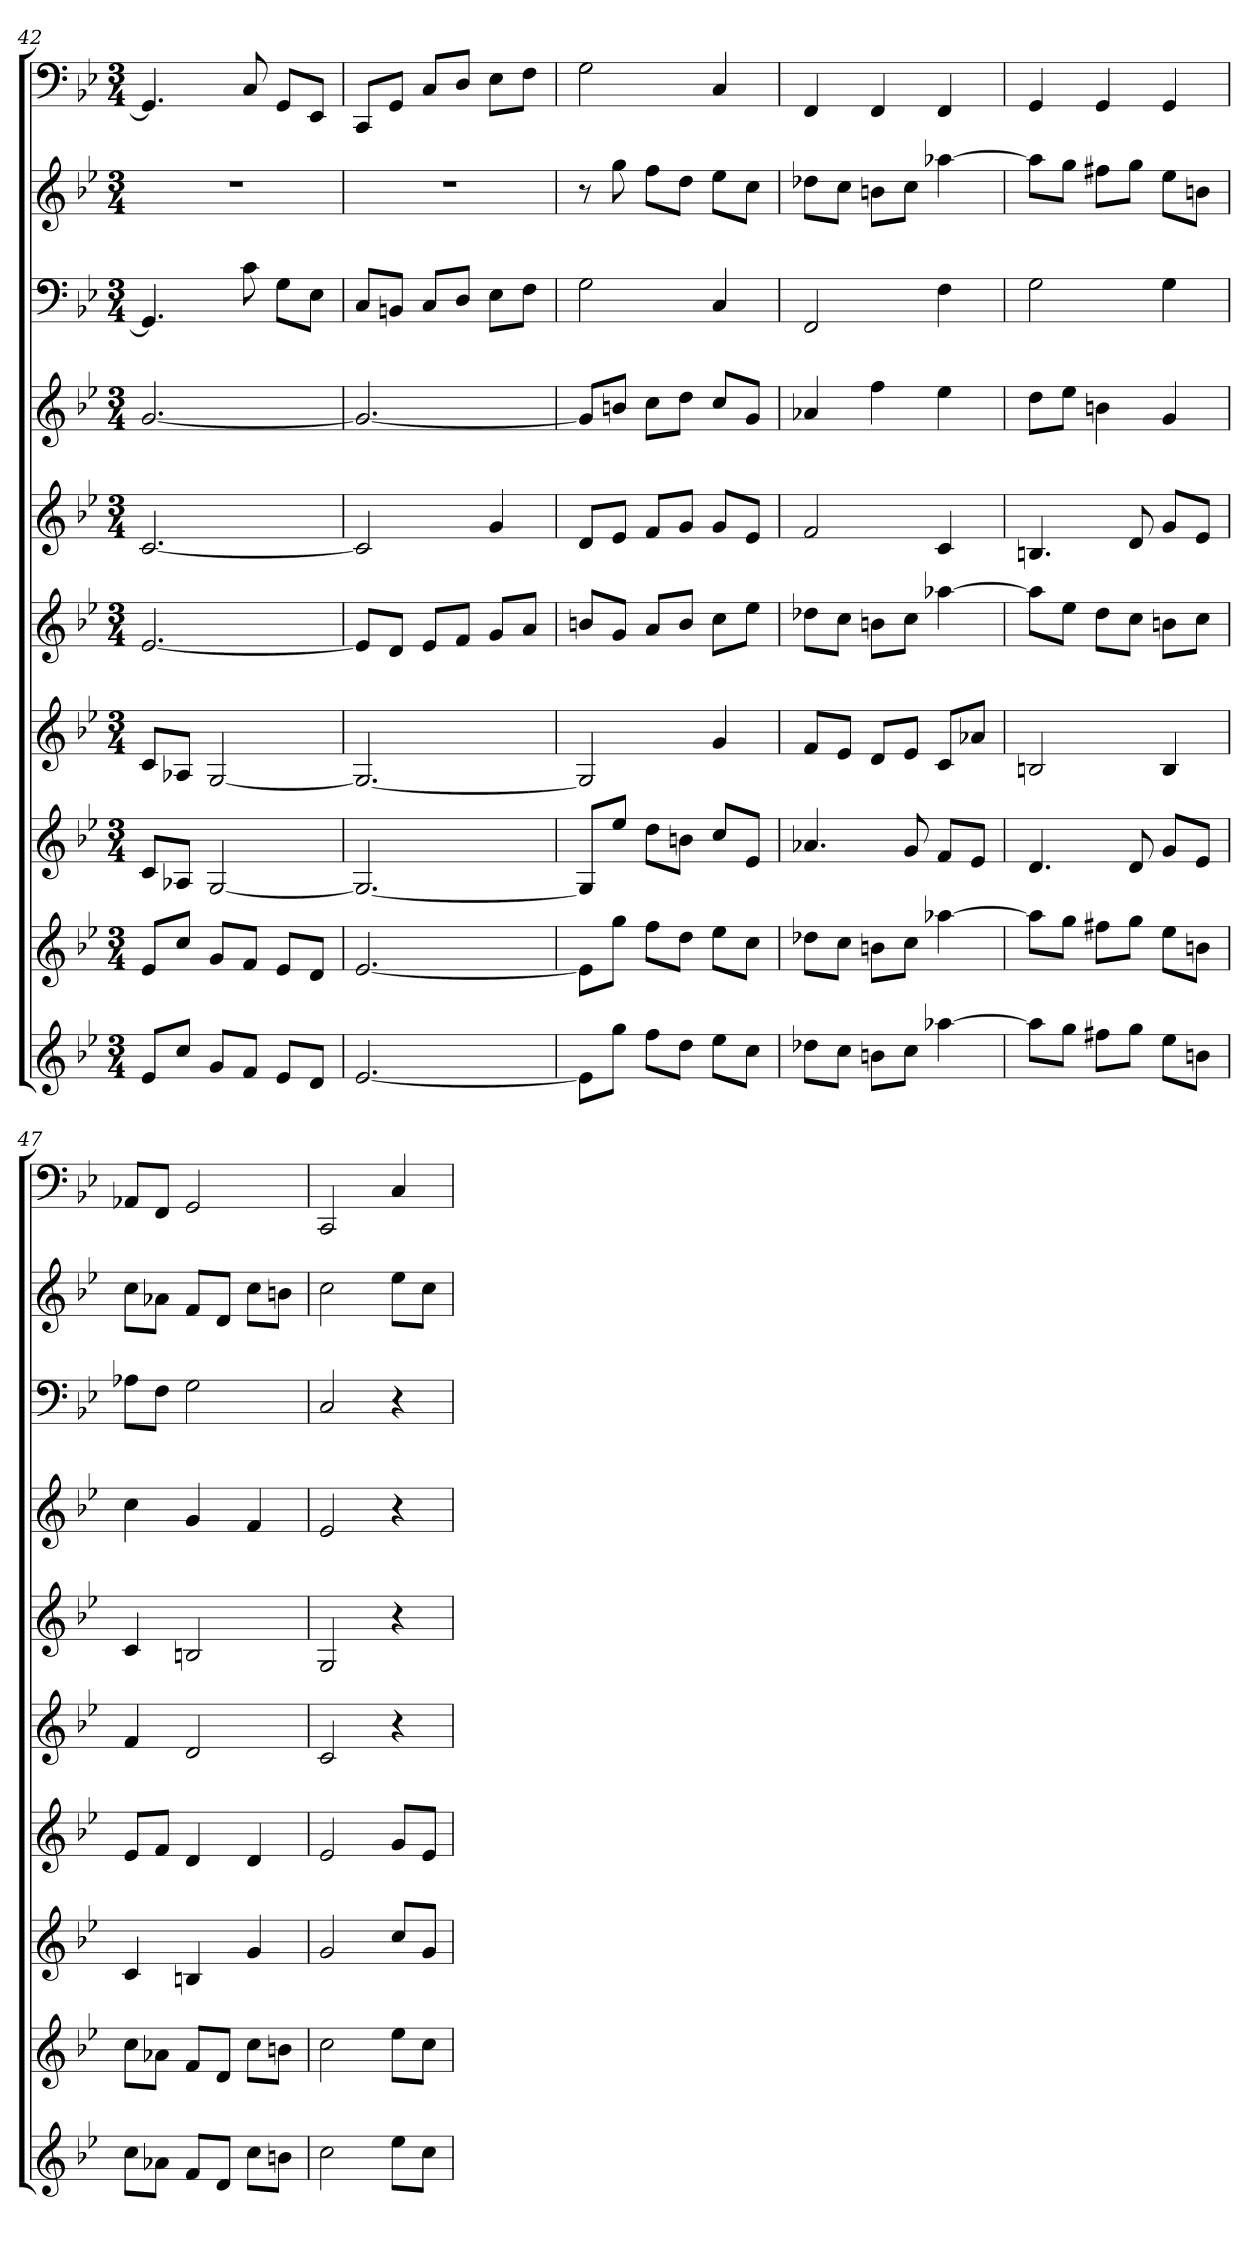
**kern	**kern	**kern	**kern	**kern	**kern	**kern	**kern	**kern	**kern
*part10	*part9	*part8	*part7	*part6	*part5	*part4	*part3	*part2	*part1
*staff10	*staff9	*staff8	*staff7	*staff6	*staff5	*staff4	*staff3	*staff2	*staff1
*clefG2	*clefG2	*clefG2	*clefG2	*clefG2	*clefG2	*clefG2	*clefF4	*clefG2	*clefF4
*k[b-e-]	*k[b-e-]	*k[b-e-]	*k[b-e-]	*k[b-e-]	*k[b-e-]	*k[b-e-]	*k[b-e-]	*k[b-e-]	*k[b-e-]
*g:	*g:	*g:	*g:	*g:	*g:	*g:	*g:	*g:	*g:
*M3/4	*M3/4	*M3/4	*M3/4	*M3/4	*M3/4	*M3/4	*M3/4	*M3/4	*M3/4
=42	=42	=42	=42	=42	=42	=42	=42	=42	=42
8e-/L	8e-/L	8c/L	8c/L	[2.e-	[2.c	[2.g	4.GG]	2.r	4.GG]
8cc/J	8cc/J	8A-X/J	8A-X/J	.	.	.	.	.	.
8g/L	8g/L	[2G	[2G	.	.	.	.	.	.
8f/J	8f/J	.	.	.	.	.	8c	.	8C
8e-/L	8e-/L	.	.	.	.	.	8G\L	.	8GG/L
8d/J	8d/J	.	.	.	.	.	8E-\J	.	8EE-/J
=43	=43	=43	=43	=43	=43	=43	=43	=43	=43
[2.e-	[2.e-	2.G_	2.G_	8e-/L]	2c]	2.g_	8C/L	2.r	8CC/L
.	.	.	.	8d/J	.	.	8BBn/J	.	8GG/J
.	.	.	.	8e-/L	.	.	8C/L	.	8C/L
.	.	.	.	8f/J	.	.	8D/J	.	8D/J
.	.	.	.	8g/L	4g	.	8E-\L	.	8E-\L
.	.	.	.	8a/J	.	.	8F\J	.	8F\J
=44	=44	=44	=44	=44	=44	=44	=44	=44	=44
8e-\L]	8e-\L]	8G/L]	2G]	8bn/L	8d/L	8g/L]	2G	8r	2G
8gg\J	8gg\J	8ee-/J	.	8g/J	8e-/J	8bn/J	.	8gg	.
8ff\L	8ff\L	8dd\L	.	8a/L	8f/L	8cc\L	.	8ff\L	.
8dd\J	8dd\J	8bn\J	.	8b/J	8g/J	8dd\J	.	8dd\J	.
8ee-\L	8ee-\L	8cc/L	4g	8cc\L	8g/L	8cc/L	4C	8ee-\L	4C
8cc\J	8cc\J	8e-/J	.	8ee-\J	8e-/J	8g/J	.	8cc\J	.
=45	=45	=45	=45	=45	=45	=45	=45	=45	=45
8dd-X\L	8dd-X\L	4.a-X	8f/L	8dd-X\L	2f	4a-X	2FF	8dd-X\L	4FF
8cc\J	8cc\J	.	8e-/J	8cc\J	.	.	.	8cc\J	.
8bn\L	8bn\L	.	8d/L	8bn\L	.	4ff	.	8bn\L	4FF
8cc\J	8cc\J	8g	8e-/J	8cc\J	.	.	.	8cc\J	.
[4aa-X	[4aa-X	8f/L	8c/L	[4aa-X	4c	4ee-	4F	[4aa-X	4FF
.	.	8e-/J	8a-X/J	.	.	.	.	.	.
=46	=46	=46	=46	=46	=46	=46	=46	=46	=46
8aa-\L]	8aa-\L]	4.d	2Bn	8aa-\L]	4.Bn	8dd\L	2G	8aa-\L]	4GG
8gg\J	8gg\J	.	.	8ee-\J	.	8ee-\J	.	8gg\J	.
8ff#X\L	8ff#X\L	.	.	8dd\L	.	4bn	.	8ff#X\L	4GG
8gg\J	8gg\J	8d	.	8cc\J	8d	.	.	8gg\J	.
8ee-\L	8ee-\L	8g/L	4B	8bn\L	8g/L	4g	4G	8ee-\L	4GG
8bn\J	8bn\J	8e-/J	.	8cc\J	8e-/J	.	.	8bn\J	.
=47	=47	=47	=47	=47	=47	=47	=47	=47	=47
8cc\L	8cc\L	4c	8e-/L	4f	4c	4cc	8A-X\L	8cc\L	8AA-X/L
8a-X\J	8a-X\J	.	8f/J	.	.	.	8F\J	8a-X\J	8FF/J
8f/L	8f/L	4Bn	4d	2d	2Bn	4g	2G	8f/L	2GG
8d/J	8d/J	.	.	.	.	.	.	8d/J	.
8cc\L	8cc\L	4g	4d	.	.	4f	.	8cc\L	.
8bn\J	8bn\J	.	.	.	.	.	.	8bn\J	.
=48	=48	=48	=48	=48	=48	=48	=48	=48	=48
2cc	2cc	2g	2e-	2c	2G	2e-	2C	2cc	2CC
8ee-\L	8ee-\L	8cc/L	8g/L	4r	4r	4r	4r	8ee-\L	4C
8cc\J	8cc\J	8g/J	8e-/J	.	.	.	.	8cc\J	.
=	=	=	=	=	=	=	=	=	=
*-	*-	*-	*-	*-	*-	*-	*-	*-	*-
